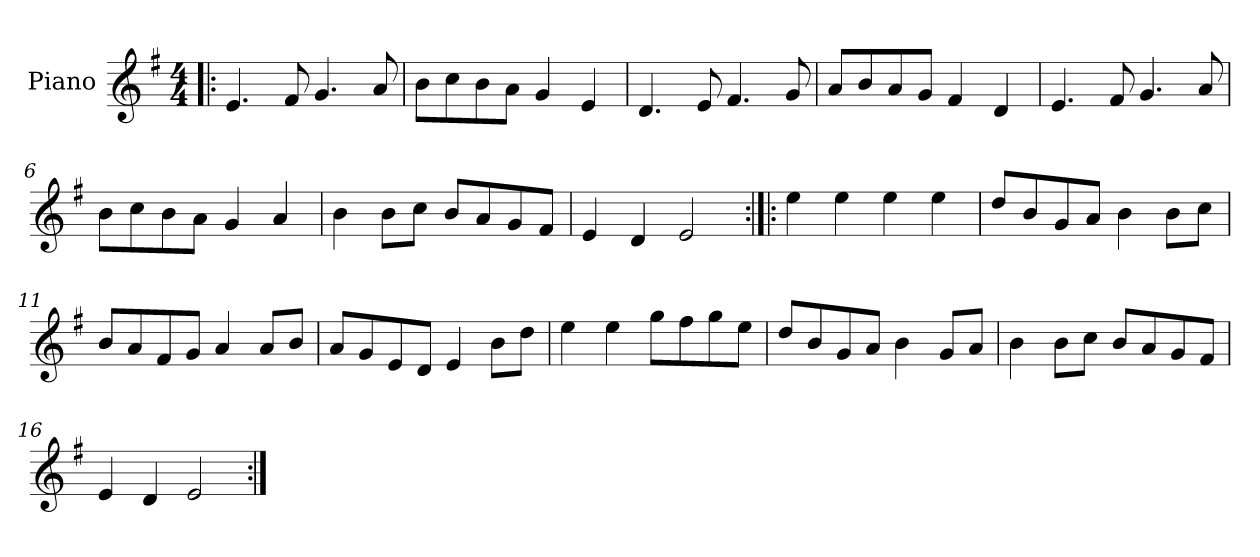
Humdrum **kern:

**kern
*part1
*staff1
*I"Piano
*I'Pno
*clefG2
*k[f#]
*e:
*M4/4
=1!|:
4.e/
8f#/
4.g/
8a/
=2
8b\L
8cc\
8b\
8a\J
4g/
4e/
=3
4.d/
8e/
4.f#/
8g/
=4
8a/L
8b/
8a/
8g/J
4f#/
4d/
=5
4.e/
8f#/
4.g/
8a/
=6
8b\L
8cc\
8b\
8a\J
4g/
4a/
=7
4b\
8b\L
8cc\J
8b/L
8a/
8g/
8f#/J
=8
4e/
4d/
2e/
=9:|!|:
4ee\
4ee\
4ee\
4ee\
=10
8dd/L
8b/
8g/
8a/J
4b\
8b\L
8cc\J
=11
8b/L
8a/
8f#/
8g/J
4a/
8a/L
8b/J
=12
8a/L
8g/
8e/
8d/J
4e/
8b\L
8dd\J
=13
4ee\
4ee\
8gg\L
8ff#\
8gg\
8ee\J
=14
8dd/L
8b/
8g/
8a/J
4b\
8g/L
8a/J
=15
4b\
8b\L
8cc\J
8b/L
8a/
8g/
8f#/J
=16
4e/
4d/
2e/
=:|!
*-
